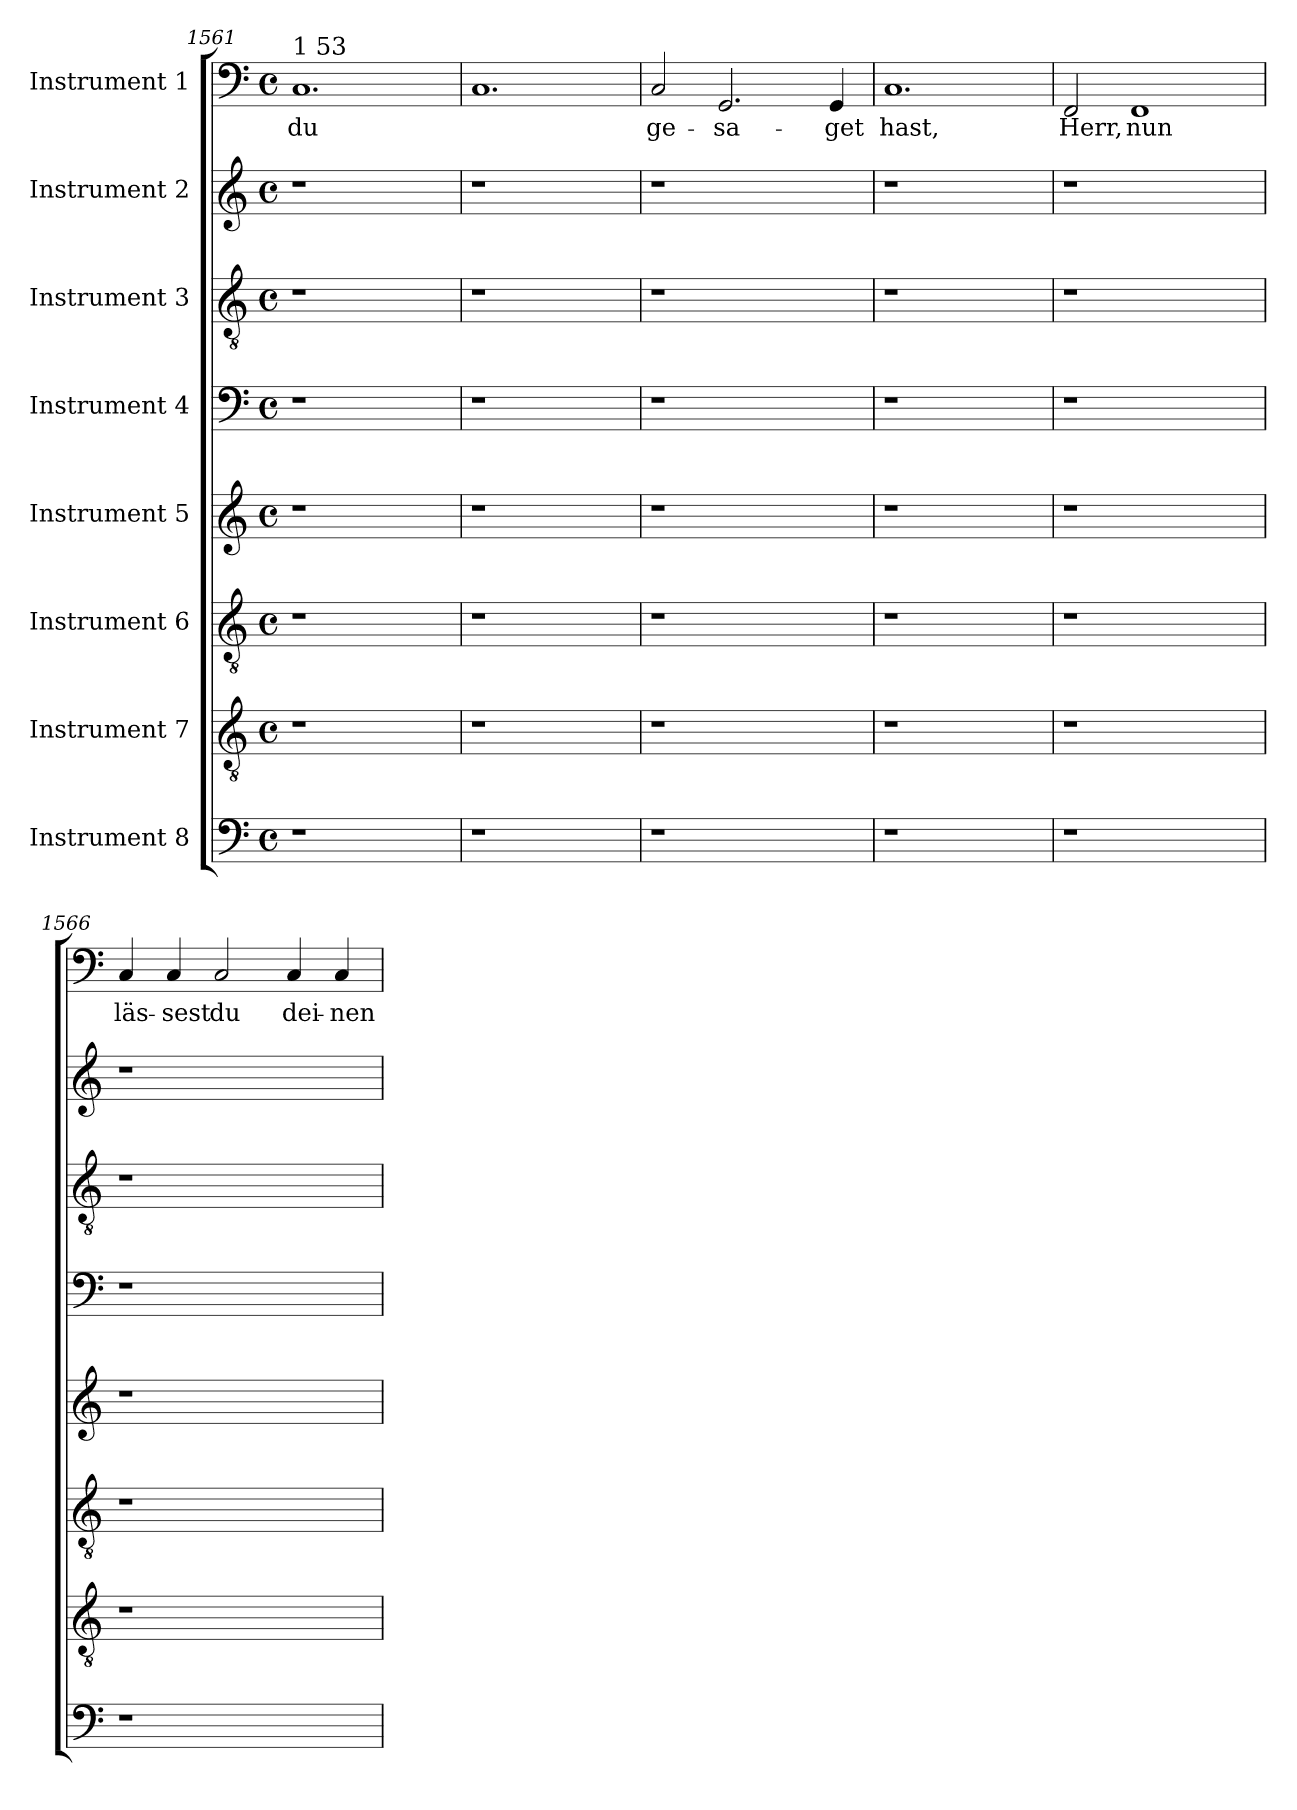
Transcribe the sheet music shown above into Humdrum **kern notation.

**kern	**kern	**kern	**kern	**kern	**kern	**kern	**kern	**text
*part8	*part7	*part6	*part5	*part4	*part3	*part2	*part1	*part1
*staff8	*staff7	*staff6	*staff5	*staff4	*staff3	*staff2	*staff1	*staff1
*I"Instrument 8	*I"Instrument 7	*I"Instrument 6	*I"Instrument 5	*I"Instrument 4	*I"Instrument 3	*I"Instrument 2	*I"Instrument 1	*
!!LO:LB:g=z
*clefF4	*clefGv2	*clefGv2	*clefG2	*clefF4	*clefGv2	*clefG2	*clefF4	*
*M4/4	*M4/4	*M4/4	*M4/4	*M4/4	*M4/4	*M4/4	*M4/4	*
*met(c)	*met(c)	*met(c)	*met(c)	*met(c)	*met(c)	*met(c)	*met(c)	*
=1561	=1561	=1561	=1561	=1561	=1561	=1561	=1561	=1561
!	!	!	!	!	!	!	!LO:TX:a:t=1 53	!
!	!	!	!	!	!	!	!	!LO:LY:b:cj
1r	1r	1r	1r	1r	1r	1r	1.C	du
2ryy	2ryy	2ryy	2ryy	2ryy	2ryy	2ryy	.	.
=1562	=1562	=1562	=1562	=1562	=1562	=1562	=1562	=1562
1r	1r	1r	1r	1r	1r	1r	1.C	.
2ryy	2ryy	2ryy	2ryy	2ryy	2ryy	2ryy	.	.
=1563	=1563	=1563	=1563	=1563	=1563	=1563	=1563	=1563
!	!	!	!	!	!	!	!	!LO:LY:b:cj
1r	1r	1r	1r	1r	1r	1r	2C/	ge-
!	!	!	!	!	!	!	!	!LO:LY:b:cj
.	.	.	.	.	.	.	2.GG/	-sa-
2ryy	2ryy	2ryy	2ryy	2ryy	2ryy	2ryy	.	.
!	!	!	!	!	!	!	!	!LO:LY:b:cj
.	.	.	.	.	.	.	4GG/	-get
=1564	=1564	=1564	=1564	=1564	=1564	=1564	=1564	=1564
!	!	!	!	!	!	!	!	!LO:LY:b:cj
1r	1r	1r	1r	1r	1r	1r	1.C	hast,
2ryy	2ryy	2ryy	2ryy	2ryy	2ryy	2ryy	.	.
=1565	=1565	=1565	=1565	=1565	=1565	=1565	=1565	=1565
!	!	!	!	!	!	!	!	!LO:LY:b:cj
1r	1r	1r	1r	1r	1r	1r	2FF/	Herr,
!	!	!	!	!	!	!	!	!LO:LY:b:cj
.	.	.	.	.	.	.	1FF	nun
2ryy	2ryy	2ryy	2ryy	2ryy	2ryy	2ryy	.	.
=1566	=1566	=1566	=1566	=1566	=1566	=1566	=1566	=1566
!	!	!	!	!	!	!	!	!LO:LY:b
1r	1r	1r	1r	1r	1r	1r	4C/	läs-
!	!	!	!	!	!	!	!	!LO:LY:b:rj
.	.	.	.	.	.	.	4C/	-sest
!	!	!	!	!	!	!	!	!LO:LY:b:cj
.	.	.	.	.	.	.	2C/	du
!	!	!	!	!	!	!	!	!LO:LY:b
2ryy	2ryy	2ryy	2ryy	2ryy	2ryy	2ryy	4C/	dei-
!	!	!	!	!	!	!	!	!LO:LY:b:rj
.	.	.	.	.	.	.	4C/	-nen
=	=	=	=	=	=	=	=	=
*-	*-	*-	*-	*-	*-	*-	*-	*-
